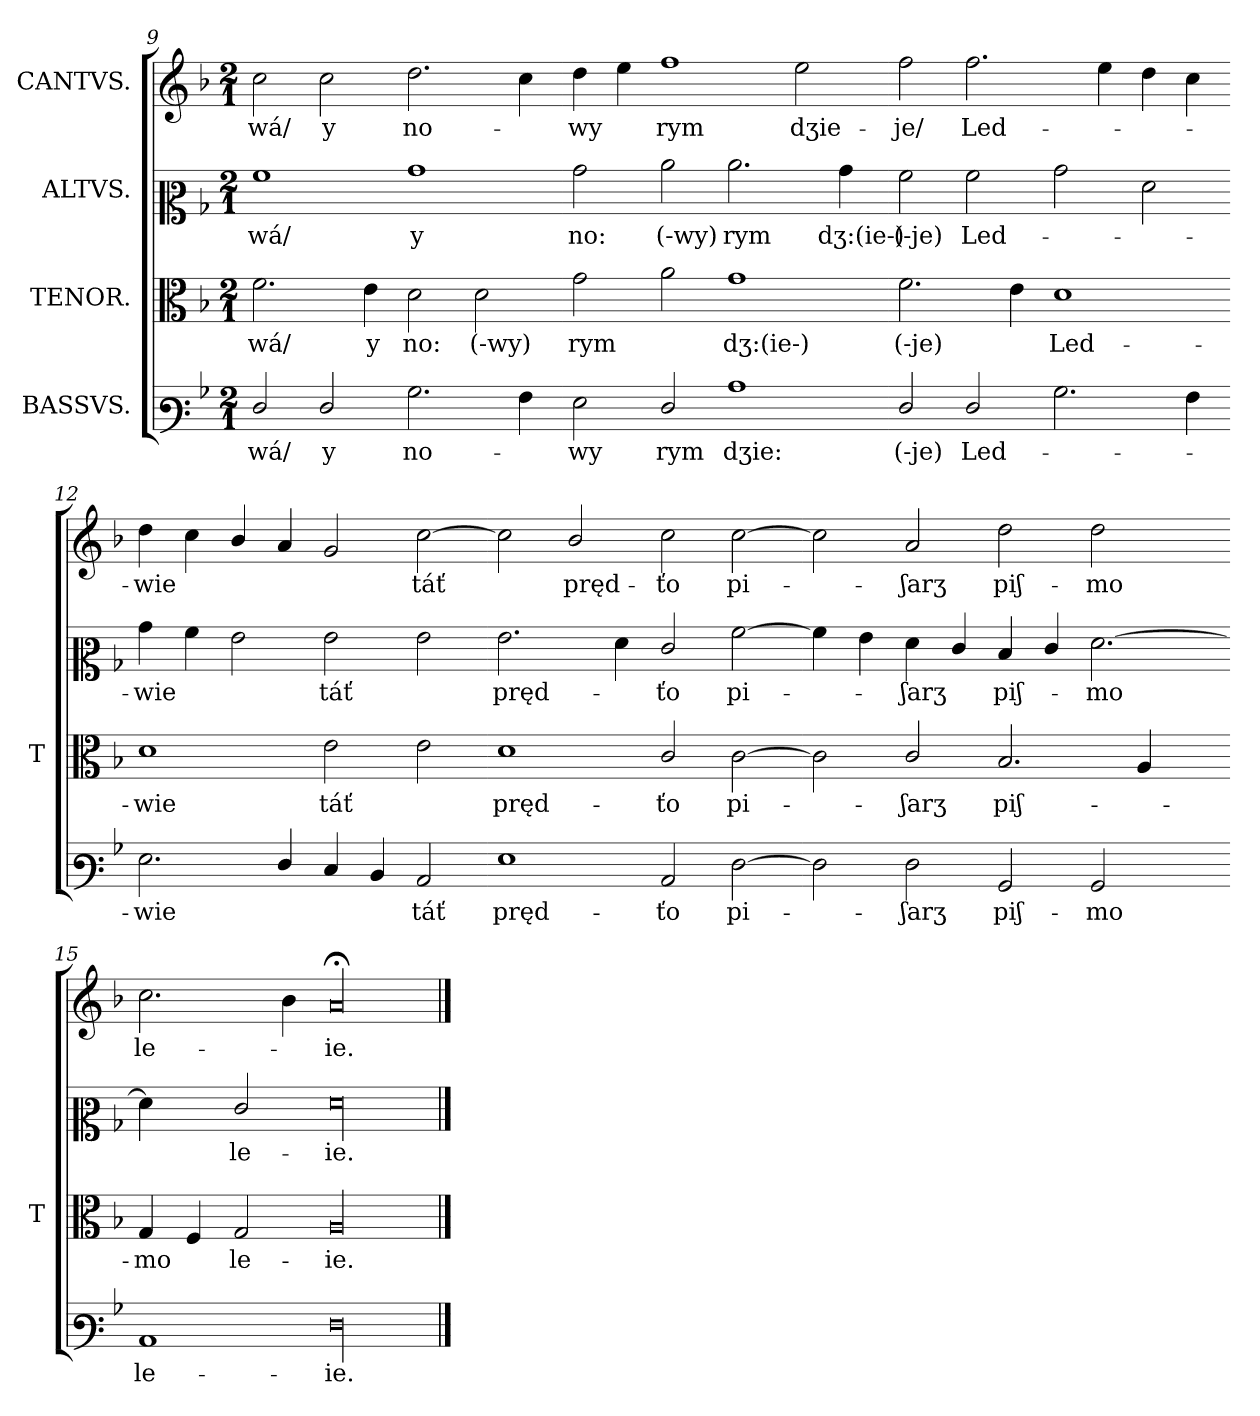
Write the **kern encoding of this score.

**kern	**text	**kern	**text	**kern	**text	**kern	**text
*part4	*part4	*part3	*part3	*part2	*part2	*part1	*part1
*staff4	*staff4	*staff3	*staff3	*staff2	*staff2	*staff1	*staff1
*I"BASSVS.	*	*I"TENOR.	*	*I"ALTVS.	*	*I"CANTVS.	*
*	*	*I'T	*	*	*	*	*
*clefF3	*	*clefC3	*	*clefC2	*	*clefG2	*
*k[b-]	*	*k[b-]	*	*k[b-]	*	*k[b-]	*
*F:	*	*F:	*	*F:	*	*F:	*
*M2/1	*	*M2/1	*	*M2/1	*	*M2/1	*
=9	=9	=9	=9	=9	=9	=9	=9
2F/	-wá/	2.f	-wá/	1a	-wá/	2cc	-wá/
2F/	y	.	.	.	.	2cc	y
.	.	4e	y	.	.	.	.
2.B-	no-	2d	no:	1b-	y	2.dd	no-
.	.	2d	(-wy)	.	.	.	.
4A	.	.	.	.	.	4cc	.
=10-	=10-	=10-	=10-	=10-	=10-	=10-	=10-
2G	-wy	2g	rym	2b-	no:	4dd	-wy
.	.	.	.	.	.	4ee	.
2F/	rym	2a	.	2cc	(-wy)	1ff	rym
1c	dӡie:	1g	dӡ:(ie-)	2.cc	rym	.	.
.	.	.	.	.	.	2ee	dӡie-
.	.	.	.	4b-	dӡ:(ie-)	.	.
=11-	=11-	=11-	=11-	=11-	=11-	=11-	=11-
2F/	(-je)	2.f	(-je)	2a	(-je)	2ff	-je/
2F/	Led-	.	.	2a	Led-	2.ff	Led-
.	.	4e	.	.	.	.	.
2.B-	.	1d	Led-	2b-	.	.	.
.	.	.	.	.	.	4ee	.
.	.	.	.	2f	.	4dd	.
4A	.	.	.	.	.	4cc	.
=12-	=12-	=12-	=12-	=12-	=12-	=12-	=12-
2.G	-wie	1d	-wie	4b-	-wie	4dd\	-wie
.	.	.	.	4a	.	4cc\	.
.	.	.	.	2g	.	4b-/	.
4F/	.	.	.	.	.	4a/	.
4E	.	2e	táť	2g	táť	2g	.
4D	.	.	.	.	.	.	.
2C	táť	2e	.	2g	.	[2cc	táť
=13-	=13-	=13-	=13-	=13-	=13-	=13-	=13-
1G	pręd-	1d	pręd-	2.g	pręd-	2cc]	.
.	.	.	.	.	.	2b-/	pręd-
.	.	.	.	4f	.	.	.
2C	-ťo	2c/	-ťo	2e/	-ťo	2cc	-ťo
[2F	pi-	[2c	pi-	[2a	pi-	[2cc	pi-
=14-	=14-	=14-	=14-	=14-	=14-	=14-	=14-
2F]	.	2c]	.	4a]	.	2cc]	.
.	.	.	.	4g	.	.	.
2F	-ʃarӡ	2c/	-ʃarӡ	4f	-ʃarӡ	2a	-ʃarӡ
.	.	.	.	4e/	.	.	.
2BB-	piʃ-	2.B-	piʃ-	4d	piʃ-	2dd	piʃ-
.	.	.	.	4e/	.	.	.
2BB-	-mo	.	.	[2.f	-mo	2dd	-mo
.	.	4A	.	.	.	.	.
4ryy	.	4ryy	.	.	.	4ryy	.
=15-	=15-	=15-	=15-	=15-	=15-	=15-	=15-
1C	le-	4G	-mo	4f]	.	2.cc	le-
.	.	4F	.	4ryy	.	.	.
.	.	2G	le-	2e/	le-	.	.
.	.	.	.	.	.	4b-	.
!LO:N:vis=00	!	!LO:N:vis=00	!	!LO:N:vis=00	!	!LO:N:vis=00	!
1F	-ie.	1A/	-ie.	1f	-ie.	1a;<	-ie.
==	==	==	==	==	==	==	==
*-	*-	*-	*-	*-	*-	*-	*-
